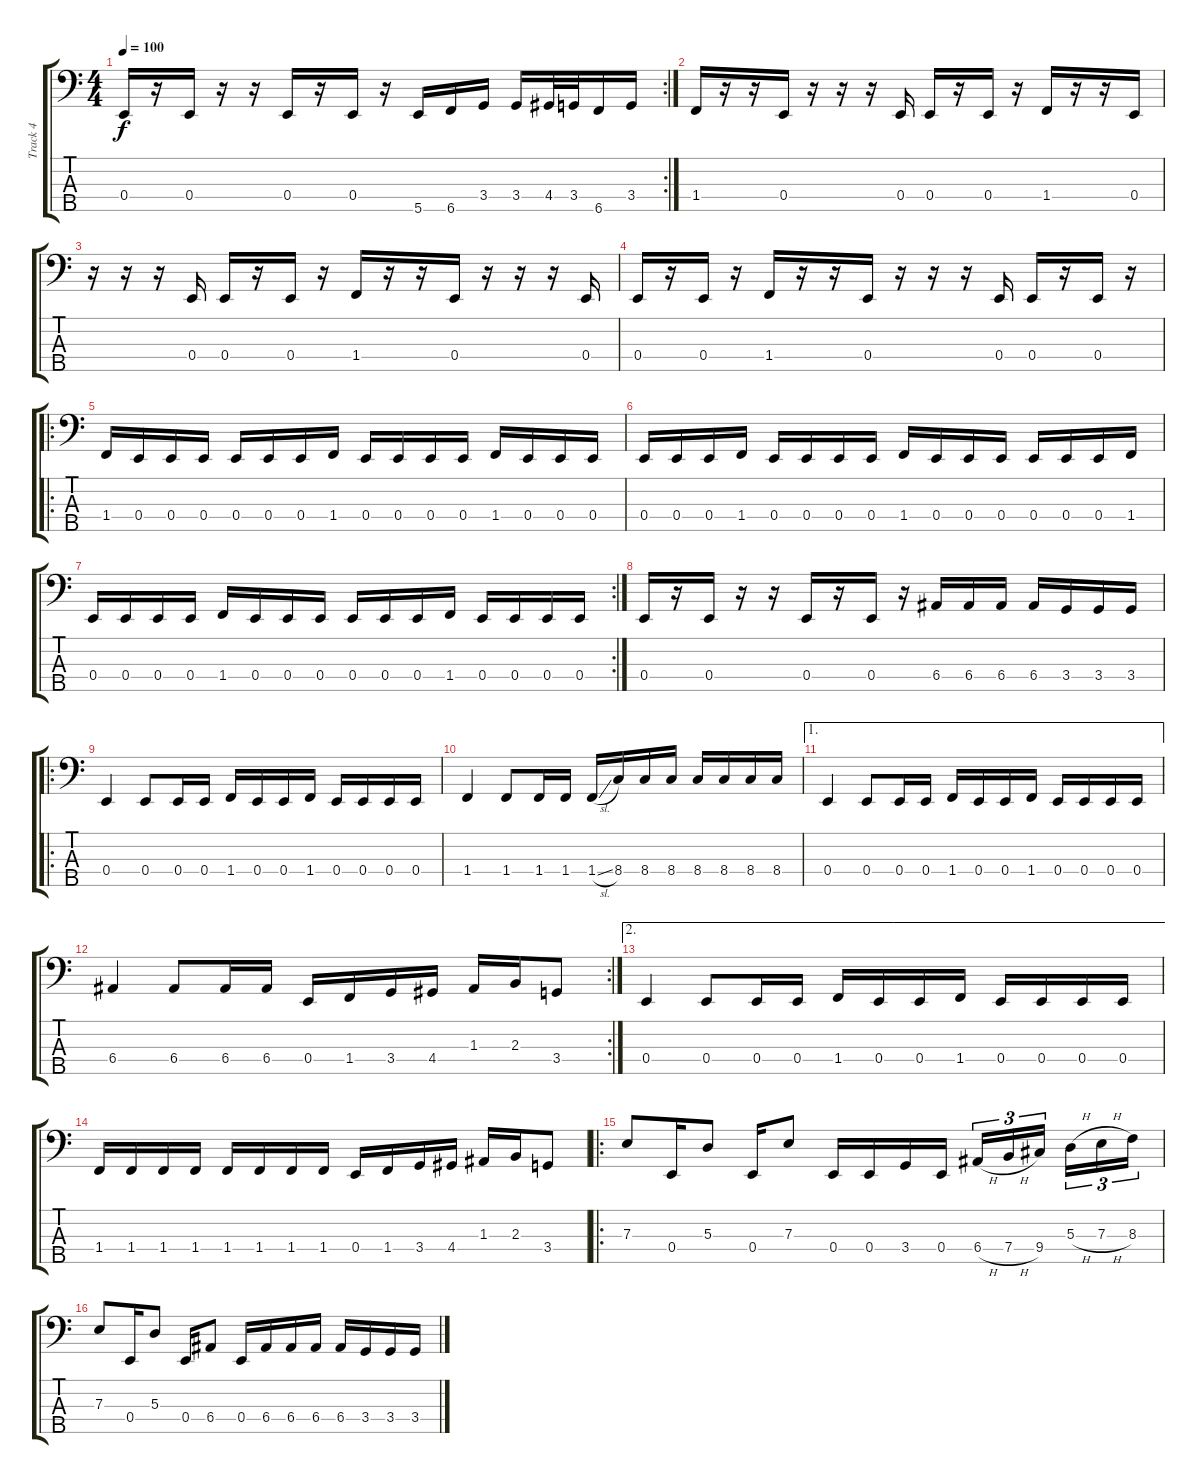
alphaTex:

\track ("Track 4" "Track 4") {instrument electricbassfinger}
\staff {score tabs}
\tuning (G2 D2 A1 E1 B0) {hide}
\rc 2
\ts (4 4)
\tempo 100
\clef f4
\ks c
0.4.16{dy f} r.16 0.4.16 r.16 r.16 0.4.16 r.16 0.4.16 r.16 5.5.16 6.5.16 3.4.16 3.4.16 4.4.32 3.4.32 6.5.16 3.4.16 |
1.4.16 r.16 r.16 0.4.16 r.16 r.16 r.16 0.4.16 0.4.16 r.16 0.4.16 r.16 1.4.16 r.16 r.16 0.4.16 |
r.16 r.16 r.16 0.4.16 0.4.16 r.16 0.4.16 r.16 1.4.16 r.16 r.16 0.4.16 r.16 r.16 r.16 0.4.16 |
0.4.16 r.16 0.4.16 r.16 1.4.16 r.16 r.16 0.4.16 r.16 r.16 r.16 0.4.16 0.4.16 r.16 0.4.16 r.16 |
\ro
1.4.16 0.4.16 0.4.16 0.4.16 0.4.16 0.4.16 0.4.16 1.4.16 0.4.16 0.4.16 0.4.16 0.4.16 1.4.16 0.4.16 0.4.16 0.4.16 |
0.4.16 0.4.16 0.4.16 1.4.16 0.4.16 0.4.16 0.4.16 0.4.16 1.4.16 0.4.16 0.4.16 0.4.16 0.4.16 0.4.16 0.4.16 1.4.16 |
\rc 2
0.4.16 0.4.16 0.4.16 0.4.16 1.4.16 0.4.16 0.4.16 0.4.16 0.4.16 0.4.16 0.4.16 1.4.16 0.4.16 0.4.16 0.4.16 0.4.16 |
0.4.16 r.16 0.4.16 r.16 r.16 0.4.16 r.16 0.4.16 r.16 6.4.16 6.4.16 6.4.16 6.4.16 3.4.16 3.4.16 3.4.16 |
\ro
0.4.4 0.4.8 0.4.16 0.4.16 1.4.16 0.4.16 0.4.16 1.4.16 0.4.16 0.4.16 0.4.16 0.4.16 |
1.4.4 1.4.8 1.4.16 1.4.16 1.4{sl}.16 8.4.16 8.4.16 8.4.16 8.4.16 8.4.16 8.4.16 8.4.16 |
\ae 1
0.4.4 0.4.8 0.4.16 0.4.16 1.4.16 0.4.16 0.4.16 1.4.16 0.4.16 0.4.16 0.4.16 0.4.16 |
\rc 2
6.4.4 6.4.8 6.4.16 6.4.16 0.4.16 1.4.16 3.4.16 4.4.16 1.3.16 2.3.16 3.4.8 |
\ae 2
0.4.4 0.4.8 0.4.16 0.4.16 1.4.16 0.4.16 0.4.16 1.4.16 0.4.16 0.4.16 0.4.16 0.4.16 |
1.4.16 1.4.16 1.4.16 1.4.16 1.4.16 1.4.16 1.4.16 1.4.16 0.4.16 1.4.16 3.4.16 4.4.16 1.3.16 2.3.16 3.4.8 |
\ro
7.3.8 0.4.16 5.3.8 0.4.16 7.3.8 0.4.16 0.4.16 3.4.16 0.4.16 6.4{h}.16{tu (3 2)} 7.4{h}.16{tu (3 2)} 9.4.16{tu (3 2) beam splitsecondary} 5.3{h}.16{tu (3 2)} 7.3{h}.16{tu (3 2)} 8.3.16{tu (3 2)} |
7.3.8 0.4.16 5.3.8 0.4.16 6.4.8 0.4.16 6.4.16 6.4.16 6.4.16 6.4.16 3.4.16 3.4.16 3.4.16
